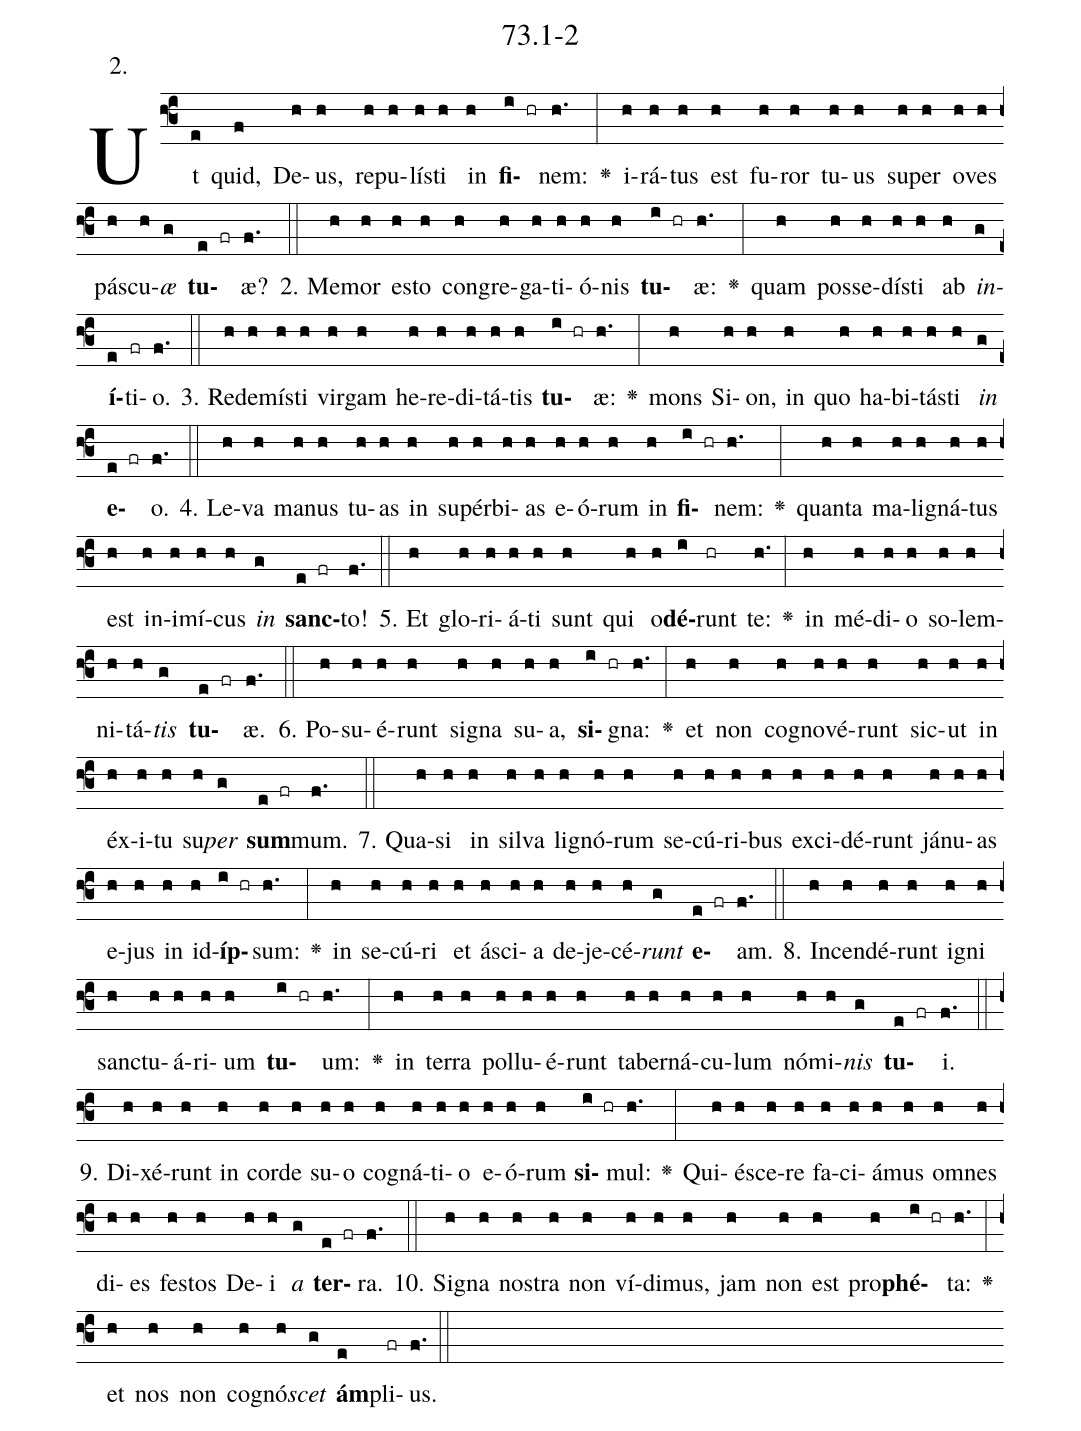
name: 73.1-2;
annotation: 2.;
%%
(f3)Ut(e) quid,(f) De(h)us,(h) re(h)pu(h)lís(h)ti(h) in(h) <b>fi</b>(i hr)nem:(h.) <v>\greheightstar</v>(:) i(h)rá(h)tus(h) est(h) fu(h)ror(h) tu(h)us(h) su(h)per(h) o(h)ves(h) pás(h)cu(h)<i>æ</i>(g) <b>tu</b>(e fr)æ?(f.) (::)
2. Me(h)mor(h) es(h)to(h) con(h)gre(h)ga(h)ti(h)ó(h)nis(h) <b>tu</b>(i hr)æ:(h.) <v>\greheightstar</v>(:) quam(h) pos(h)se(h)dís(h)ti(h) ab(h) <i>in</i>(g)<b>í</b>(e)ti(fr)o.(f.) (::)
3. Red(h)e(h)mís(h)ti(h) vir(h)gam(h) he(h)re(h)di(h)tá(h)tis(h) <b>tu</b>(i hr)æ:(h.) <v>\greheightstar</v>(:) mons(h) Si(h)on,(h) in(h) quo(h) ha(h)bi(h)tás(h)ti(h) <i>in</i>(g) <b>e</b>(e fr)o.(f.) (::)
4. Le(h)va(h) ma(h)nus(h) tu(h)as(h) in(h) su(h)pér(h)bi(h)as(h) e(h)ó(h)rum(h) in(h) <b>fi</b>(i hr)nem:(h.) <v>\greheightstar</v>(:) quan(h)ta(h) ma(h)li(h)gná(h)tus(h) est(h) in(h)i(h)mí(h)cus(h) <i>in</i>(g) <b>sanc</b>(e fr)to!(f.) (::)
5. Et(h) glo(h)ri(h)á(h)ti(h) sunt(h) qui(h) o(h)<b>dé</b>(i)runt(hr) te:(h.) <v>\greheightstar</v>(:) in(h) mé(h)di(h)o(h) so(h)lem(h)ni(h)tá(h)<i>tis</i>(g) <b>tu</b>(e fr)æ.(f.) (::)
6. Po(h)su(h)é(h)runt(h) si(h)gna(h) su(h)a,(h) <b>si</b>(i hr)gna:(h.) <v>\greheightstar</v>(:) et(h) non(h) co(h)gno(h)vé(h)runt(h) sic(h)ut(h) in(h) éx(h)i(h)tu(h) su(h)<i>per</i>(g) <b>sum</b>(e fr)mum.(f.) (::)
7. Qua(h)si(h) in(h) sil(h)va(h) li(h)gnó(h)rum(h) se(h)cú(h)ri(h)bus(h) ex(h)ci(h)dé(h)runt(h) já(h)nu(h)as(h) e(h)jus(h) in(h) id(h)<b>íp</b>(i hr)sum:(h.) <v>\greheightstar</v>(:) in(h) se(h)cú(h)ri(h) et(h) á(h)sci(h)a(h) de(h)je(h)cé(h)<i>runt</i>(g) <b>e</b>(e fr)am.(f.) (::)
8. In(h)cen(h)dé(h)runt(h) i(h)gni(h) sanc(h)tu(h)á(h)ri(h)um(h) <b>tu</b>(i hr)um:(h.) <v>\greheightstar</v>(:) in(h) ter(h)ra(h) pol(h)lu(h)é(h)runt(h) ta(h)ber(h)ná(h)cu(h)lum(h) nó(h)mi(h)<i>nis</i>(g) <b>tu</b>(e fr)i.(f.) (::)
9. Di(h)xé(h)runt(h) in(h) cor(h)de(h) su(h)o(h) co(h)gná(h)ti(h)o(h) e(h)ó(h)rum(h) <b>si</b>(i hr)mul:(h.) <v>\greheightstar</v>(:) Qui(h)é(h)sce(h)re(h) fa(h)ci(h)á(h)mus(h) om(h)nes(h) di(h)es(h) fes(h)tos(h) De(h)i(h) <i>a</i>(g) <b>ter</b>(e fr)ra.(f.) (::)
10. Si(h)gna(h) nos(h)tra(h) non(h) ví(h)di(h)mus,(h) jam(h) non(h) est(h) pro(h)<b>phé</b>(i hr)ta:(h.) <v>\greheightstar</v>(:) et(h) nos(h) non(h) co(h)gnó(h)<i>scet</i>(g) <b>ám</b>(e)pli(fr)us.(f.) (::)
